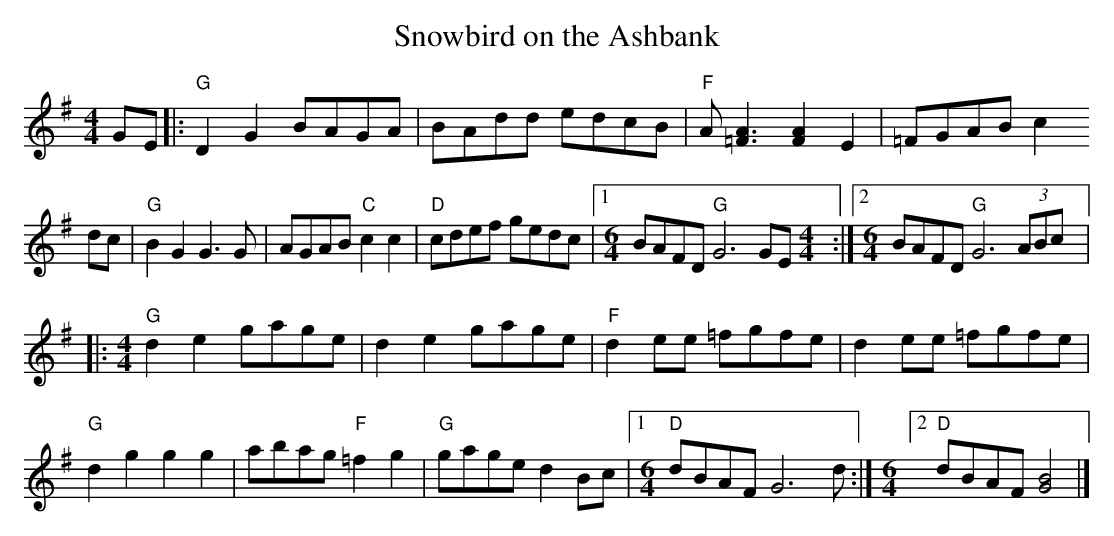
X:1
T: Snowbird on the Ashbank
M: 4/4
L: 1/8
K:G
GE|: "G"D2G2 BAGA| BAdd edcB| "F"A [A3=F3] [A2F2] E2| =FGAB c2
dc| "G"B2G2 G3 G| AGAB "C"c2 c2| "D"cdef gedc|1\
M:6/4
BAFD "G"G6 GE\
M:4/4
:|\
[2\
M:6/4
BAFD "G"G6 (3ABc|:
M:4/4
L:1/8
"G"d2 e2 gage| d2 e2 gage|"F"d2 ee =fgfe| d2 ee =fgfe| "G"
d2 g2 g2 g2| abag "F"=f2 g2|"G"gage d2 Bc|1\
M:6/4
"D"dBAF G6 d:|\
M:6/4
[2 "D"dBAF [G4B4]|]
